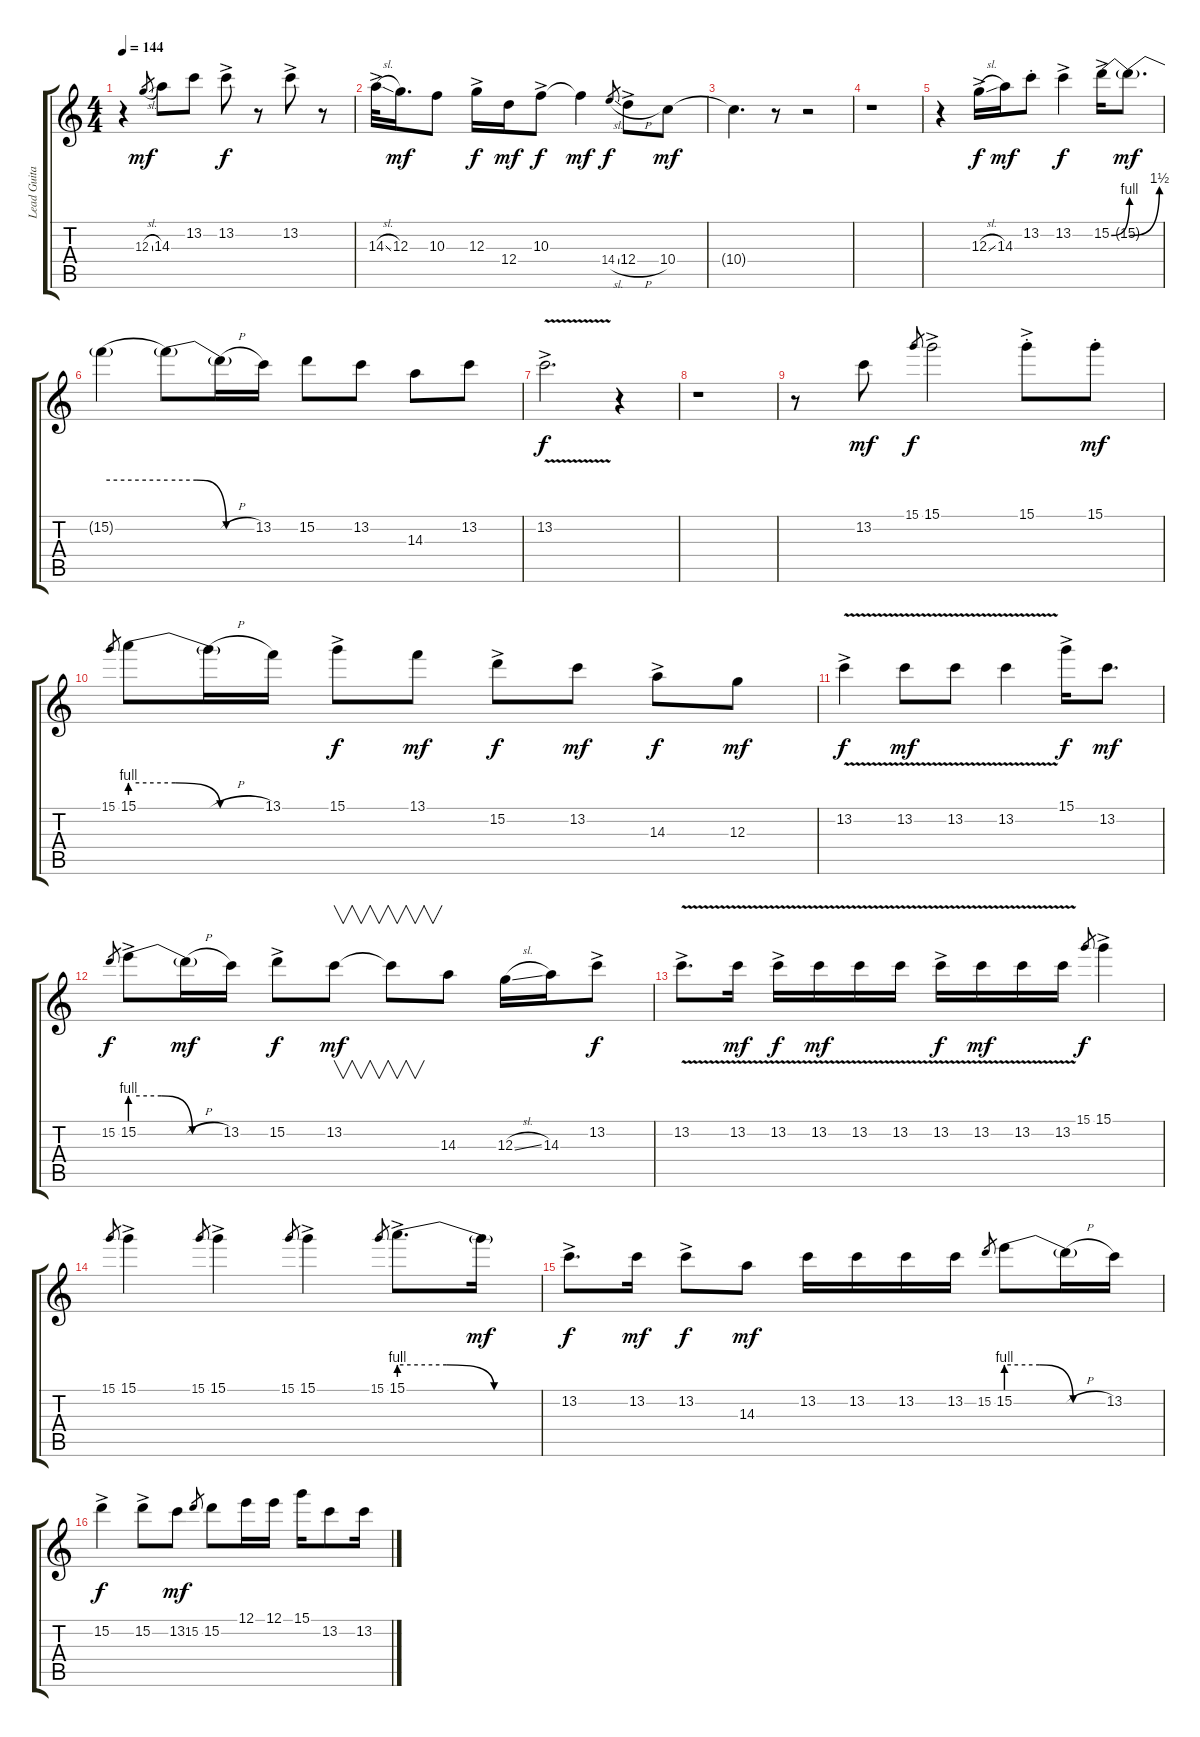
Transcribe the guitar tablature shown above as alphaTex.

\track ("Lead Guitar" "Lead Guita") {instrument electricguitarclean}
\staff {score tabs}
\tuning (E4 B3 G3 D3 A2 E2) {hide}
\ts (4 4)
\tempo 144
\clef g2
\ks c
r.4{dy mp} 12.3{sl}.8{gr dy mf} 14.3.8 13.2.8 13.2{ac}.8{dy f} r.8 13.2{ac}.8 r.8 |
14.3{sl ac}.32 12.3.16{d dy mf} 10.3.8 12.3{ac}.16{dy f} 12.4.16{dy mf} 10.3{ac}.8{dy f} 10.3{t}.4{dy mf} 14.4{sl}.8{gr dy f} 12.4{h ac}.8 10.4.8{dy mf} |
10.4{t}.4{d} r.8 r.2 |
r.1 |
r.4 12.3{sl ac}.16{dy f} 14.3.16{dy mf} 13.2{st}.8 13.2{ac}.4{dy f} 15.2{be (bend 0 0 60 4) ac}.16 15.2{be (bend 0 0 60 6) t}.8{d dy mf} |
15.2{be (hold 0 6 60 6) t}.4 15.2{be (custom 0 6 20 6 40 0 60 0) t}.8 15.2{h t}.16 13.2.16 15.2.8 13.2.8 14.3.8 13.2.8 |
13.2{v ac}.2{d dy f} r.4 |
r.1 |
r.8 13.2.8{dy mf} 15.1.8{gr dy f} 15.1{ac}.2 15.1{ac st}.8 15.1{st}.8{dy mf} |
15.1.8{gr} 15.1{be (custom 0 4 20 4 40 0 60 0)}.8 15.1{h t}.16 13.1.16 15.1{ac}.8{dy f} 13.1.8{dy mf} 15.2{ac}.8{dy f} 13.2.8{dy mf} 14.3{ac}.8{dy f} 12.3.8{dy mf} |
13.2{v ac}.4{dy f} 13.2{v}.8{dy mf} 13.2{v}.8 13.2{v}.4 15.1{ac}.16{dy f} 13.2.8{d dy mf} |
15.2.8{gr dy f} 15.2{be (custom 0 4 20 4 40 0 60 0) ac}.8 15.2{h t}.16{dy mf} 13.2.16 15.2{ac}.8{dy f} 13.2.8{v dy mf} 13.2{t}.8{v} 14.3.8 12.3{sl}.16 14.3.16 13.2{ac}.8{dy f} |
13.2{v ac}.8{d} 13.2{v}.16{dy mf} 13.2{v ac}.16{dy f} 13.2{v}.16{dy mf} 13.2{v}.16 13.2{v}.16 13.2{v ac}.16{dy f} 13.2{v}.16{dy mf} 13.2{v}.16 13.2{v}.16 15.1.8{gr dy f} 15.1{ac}.4 |
15.1.8{gr} 15.1{ac}.4 15.1.8{gr} 15.1{ac}.4 15.1.8{gr} 15.1{ac}.4 15.1.8{gr} 15.1{be (custom 0 4 20 4 40 0 60 0) ac}.8{d} 15.1{t}.16{dy mf} |
13.2{ac}.8{d dy f} 13.2.16{dy mf} 13.2{ac}.8{dy f} 14.3.8{dy mf} 13.2.16 13.2.16 13.2.16 13.2.16 15.2.8{gr} 15.2{be (custom 0 4 20 4 40 0 60 0)}.8 15.2{h t}.16 13.2.16 |
15.2{ac}.4{dy f} 15.2{ac}.8 13.2.8{dy mf} 15.2.8{gr} 15.2.8 12.1.16 12.1.16 15.1.16 13.2.8 13.2.16
